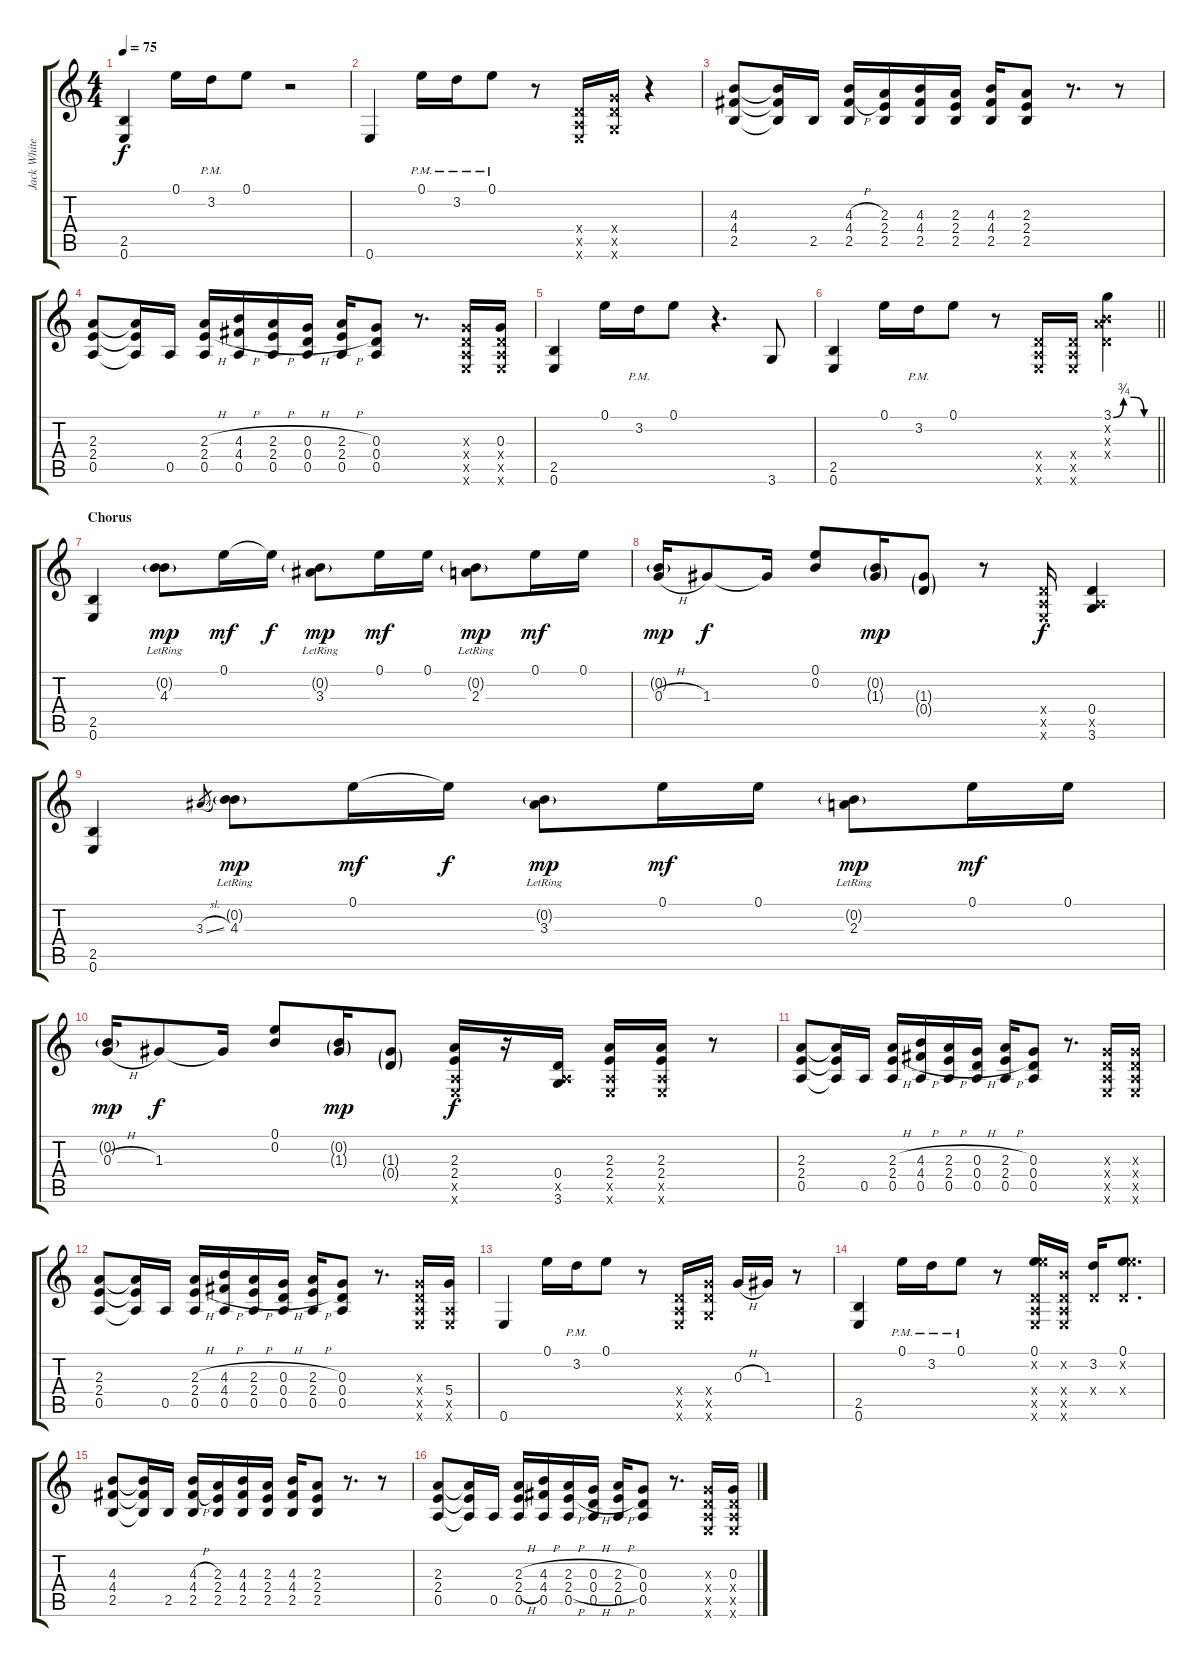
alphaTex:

\track ("Jack White" "Jack White") {instrument overdrivenguitar}
\staff {score tabs}
\tuning (E4 B3 G3 D3 A2 E2) {hide}
\ts (4 4)
\tempo 75
\clef g2
\ks c
(2.5 0.6).4{dy f} 0.1.16 3.2{pm}.16 0.1.8 r.2 |
0.6.4 0.1{pm}.16 3.2{pm}.16 0.1{pm}.8 r.8 (0.4{x} 0.5{x} 0.6{x}).16 (5.4{x} 5.5{x} 3.6{x}).16 r.4 |
(4.3 4.4 2.5).8 (4.3{t} 4.4{t} 2.5{t}).16 2.5.16 (4.3{h} 4.4{h} 2.5).16 (2.3 2.4 2.5).16 (4.3 4.4 2.5).16 (2.3 2.4 2.5).16 (4.3 4.4 2.5).16 (2.3 2.4 2.5).8 r.8{d} r.8 |
(2.3 2.4 0.5).8 (2.3{t} 2.4{t} 0.5{t}).16 0.5.16 (2.3{h} 2.4{h} 0.5).16 (4.3{h} 4.4{h} 0.5).16 (2.3{h} 2.4{h} 0.5).16 (0.3{h} 0.4{h} 0.5).16 (2.3{h} 2.4{h} 0.5).16 (0.3 0.4 0.5).8 r.8{d} (0.3{x} 0.4{x} 0.5{x} 0.6{x}).16 (0.3 0.4{x} 0.5{x} 0.6{x}).16 |
(2.5 0.6).4 0.1.16 3.2{pm}.16 0.1.8 r.4{d} 3.6.8 |
\barLineRight lightlight
(2.5 0.6).4 0.1.16 3.2{pm}.16 0.1.8 r.8 (0.4{x} 0.5{x} 0.6{x}).16 (0.4{x} 0.5{x} 0.6{x}).16 (3.1{be (custom 0 0 15 3 30 3 45 0 60 0)} 0.2{x} 2.3{x} 0.4{x}).4 |
\section ("" "Chorus")
(2.5 0.6).4 (0.2{g} 4.3{lr}).8{dy mp} 0.1.16{dy mf} 0.1{t}.16{dy f} (0.2{g} 3.3{lr}).8{dy mp} 0.1.16{dy mf} 0.1.16 (0.2{g} 2.3{lr}).8{dy mp} 0.1.16{dy mf} 0.1.16 |
(0.2{g} 0.3{h}).16{dy mp} 1.3.8{dy f} 1.3{t}.16 (0.1 0.2).8 (0.2{g} 1.3{g}).16{dy mp} (1.3{g} 0.4{g}).8 r.8 (0.4{x} 0.5{x} 0.6{x}).16{dy f} (0.4 0.5{x} 3.6).4 |
(2.5 0.6).4 3.3{sl}.8{gr} (0.2{g} 4.3{lr}).8{dy mp} 0.1.16{dy mf} 0.1{t}.16{dy f} (0.2{g} 3.3{lr}).8{dy mp} 0.1.16{dy mf} 0.1.16 (0.2{g} 2.3{lr}).8{dy mp} 0.1.16{dy mf} 0.1.16 |
(0.2{g} 0.3{h}).16{dy mp} 1.3.8{dy f} 1.3{t}.16 (0.1 0.2).8 (0.2{g} 1.3{g}).16{dy mp} (1.3{g} 0.4{g}).8 (2.3 2.4 0.5{x} 0.6{x}).16{dy f} r.16 (0.4 0.5{x} 3.6).16 (2.3 2.4 0.5{x} 0.6{x}).16 (2.3 2.4 0.5{x} 0.6{x}).16 r.8 |
(2.3 2.4 0.5).8 (2.3{t} 2.4{t} 0.5{t}).16 0.5.16 (2.3{h} 2.4{h} 0.5).16 (4.3{h} 4.4{h} 0.5).16 (2.3{h} 2.4{h} 0.5).16 (0.3{h} 0.4{h} 0.5).16 (2.3{h} 2.4{h} 0.5).16 (0.3 0.4 0.5).8 r.8{d} (0.3{x} 0.4{x} 0.5{x} 0.6{x}).16 (0.3{x} 0.4{x} 0.5{x} 0.6{x}).16 |
(2.3 2.4 0.5).8 (2.3{t} 2.4{t} 0.5{t}).16 0.5.16 (2.3{h} 2.4{h} 0.5).16 (4.3{h} 4.4{h} 0.5).16 (2.3{h} 2.4{h} 0.5).16 (0.3{h} 0.4{h} 0.5).16 (2.3{h} 2.4{h} 0.5).16 (0.3 0.4 0.5).8 r.8{d} (0.3{x} 0.4{x} 0.5{x} 0.6{x}).16 (5.4 0.5{x} 0.6{x}).16 |
0.6.4 0.1.16 3.2{pm}.16 0.1.8 r.8 (0.4{x} 0.5{x} 0.6{x}).16 (5.4{x} 5.5{x} 3.6{x}).16 0.3{h}.16 1.3.16 r.8 |
(2.5 0.6).4 0.1{pm}.16 3.2{pm}.16 0.1{pm}.8 r.8 (0.1 5.2{x} 0.4{x} 0.5{x} 0.6{x}).16 (0.2{x} 0.4{x} 0.5{x} 0.6{x}).16 (3.2 0.4{x}).16 (0.1 5.2{x} 0.4{x}).8{d} |
(4.3 4.4 2.5).8 (4.3{t} 4.4{t} 2.5{t}).16 2.5.16 (4.3{h} 4.4{h} 2.5).16 (2.3 2.4 2.5).16 (4.3 4.4 2.5).16 (2.3 2.4 2.5).16 (4.3 4.4 2.5).16 (2.3 2.4 2.5).8 r.8{d} r.8 |
(2.3 2.4 0.5).8 (2.3{t} 2.4{t} 0.5{t}).16 0.5.16 (2.3{h} 2.4{h} 0.5).16 (4.3{h} 4.4 0.5).16 (2.3{h} 2.4{h} 0.5).16 (0.3{h} 0.4{h} 0.5).16 (2.3{h} 2.4{h} 0.5).16 (0.3 0.4 0.5).8 r.8{d} (0.3{x} 0.4{x} 0.5{x} 0.6{x}).16 (0.3 0.4{x} 0.5{x} 0.6{x}).16
